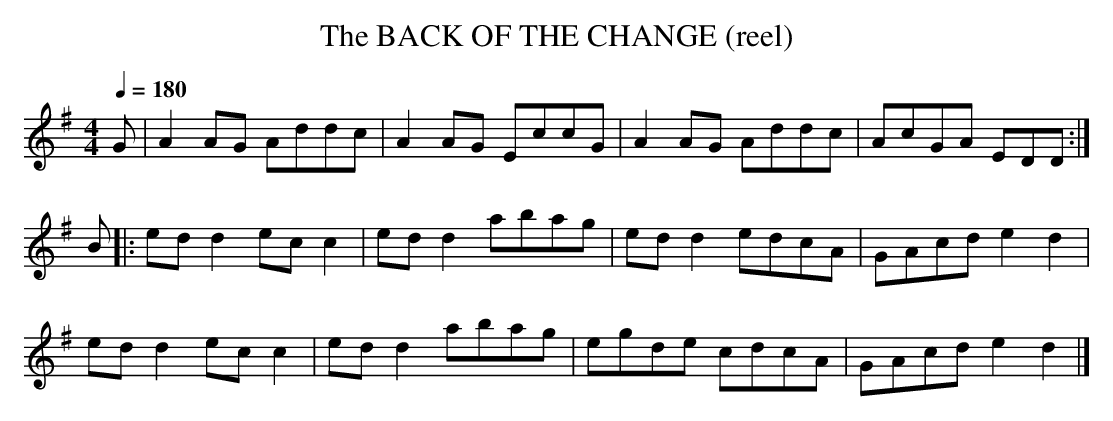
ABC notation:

X:1
T:BACK OF THE CHANGE (reel), The
L:1/8
M:4/4
Q:1/4=180
K:Dmix
G|A2AG Addc|A2AG EccG|A2AG Addc|AcGA EDD:|
B|:edd2 ecc2|edd2 abag|edd2 edcA|GAcd e2 d2|
edd2 ecc2|edd2 abag|egde cdcA|GAcd e2d2|]
